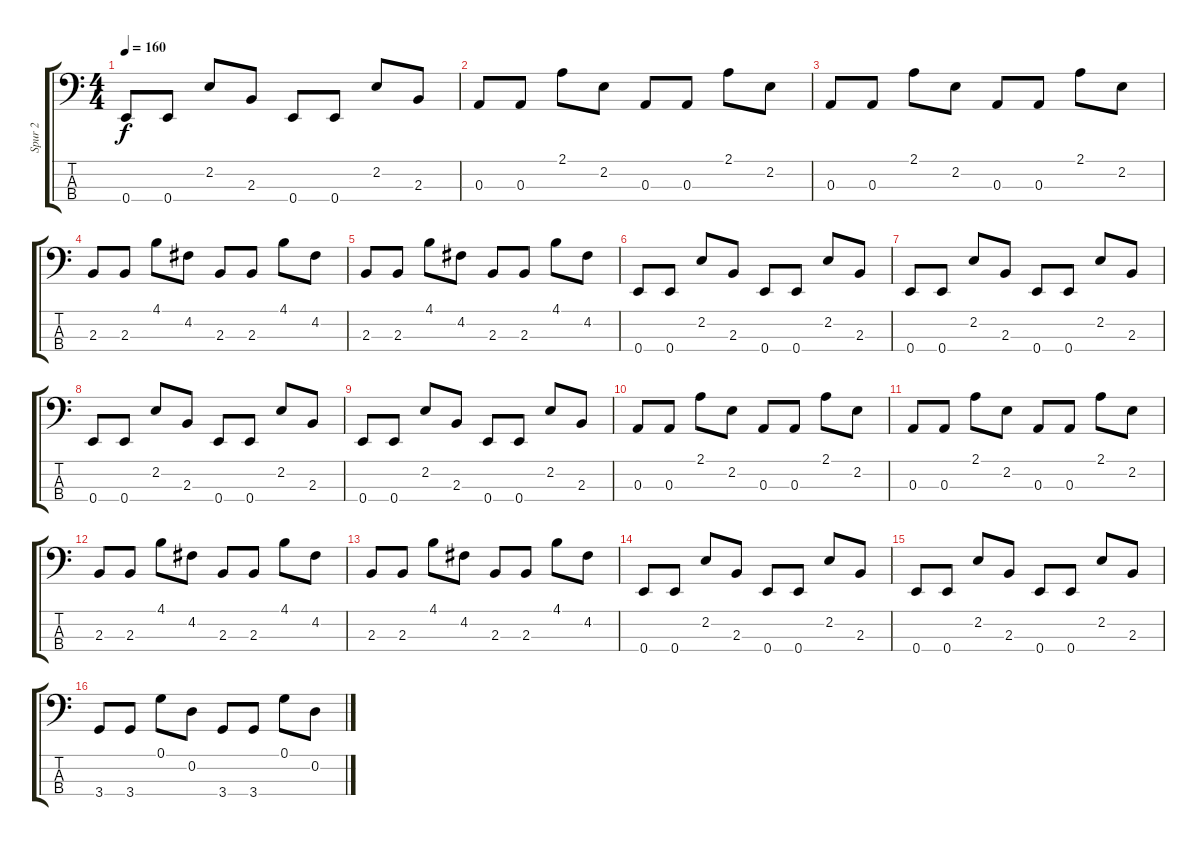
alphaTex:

\track ("Spur 2" "Spur 2") {instrument synthbass1}
\staff {score tabs}
\tuning (G2 D2 A1 E1) {hide}
\ts (4 4)
\tempo 160
\clef f4
\ks c
0.4.8{dy f} 0.4.8 2.2.8 2.3.8 0.4.8 0.4.8 2.2.8 2.3.8 |
0.3.8 0.3.8 2.1.8 2.2.8 0.3.8 0.3.8 2.1.8 2.2.8 |
0.3.8 0.3.8 2.1.8 2.2.8 0.3.8 0.3.8 2.1.8 2.2.8 |
2.3.8 2.3.8 4.1.8 4.2.8 2.3.8 2.3.8 4.1.8 4.2.8 |
2.3.8 2.3.8 4.1.8 4.2.8 2.3.8 2.3.8 4.1.8 4.2.8 |
0.4.8 0.4.8 2.2.8 2.3.8 0.4.8 0.4.8 2.2.8 2.3.8 |
0.4.8 0.4.8 2.2.8 2.3.8 0.4.8 0.4.8 2.2.8 2.3.8 |
0.4.8 0.4.8 2.2.8 2.3.8 0.4.8 0.4.8 2.2.8 2.3.8 |
0.4.8 0.4.8 2.2.8 2.3.8 0.4.8 0.4.8 2.2.8 2.3.8 |
0.3.8 0.3.8 2.1.8 2.2.8 0.3.8 0.3.8 2.1.8 2.2.8 |
0.3.8 0.3.8 2.1.8 2.2.8 0.3.8 0.3.8 2.1.8 2.2.8 |
2.3.8 2.3.8 4.1.8 4.2.8 2.3.8 2.3.8 4.1.8 4.2.8 |
2.3.8 2.3.8 4.1.8 4.2.8 2.3.8 2.3.8 4.1.8 4.2.8 |
0.4.8 0.4.8 2.2.8 2.3.8 0.4.8 0.4.8 2.2.8 2.3.8 |
0.4.8 0.4.8 2.2.8 2.3.8 0.4.8 0.4.8 2.2.8 2.3.8 |
3.4.8 3.4.8 0.1.8 0.2.8 3.4.8 3.4.8 0.1.8 0.2.8
